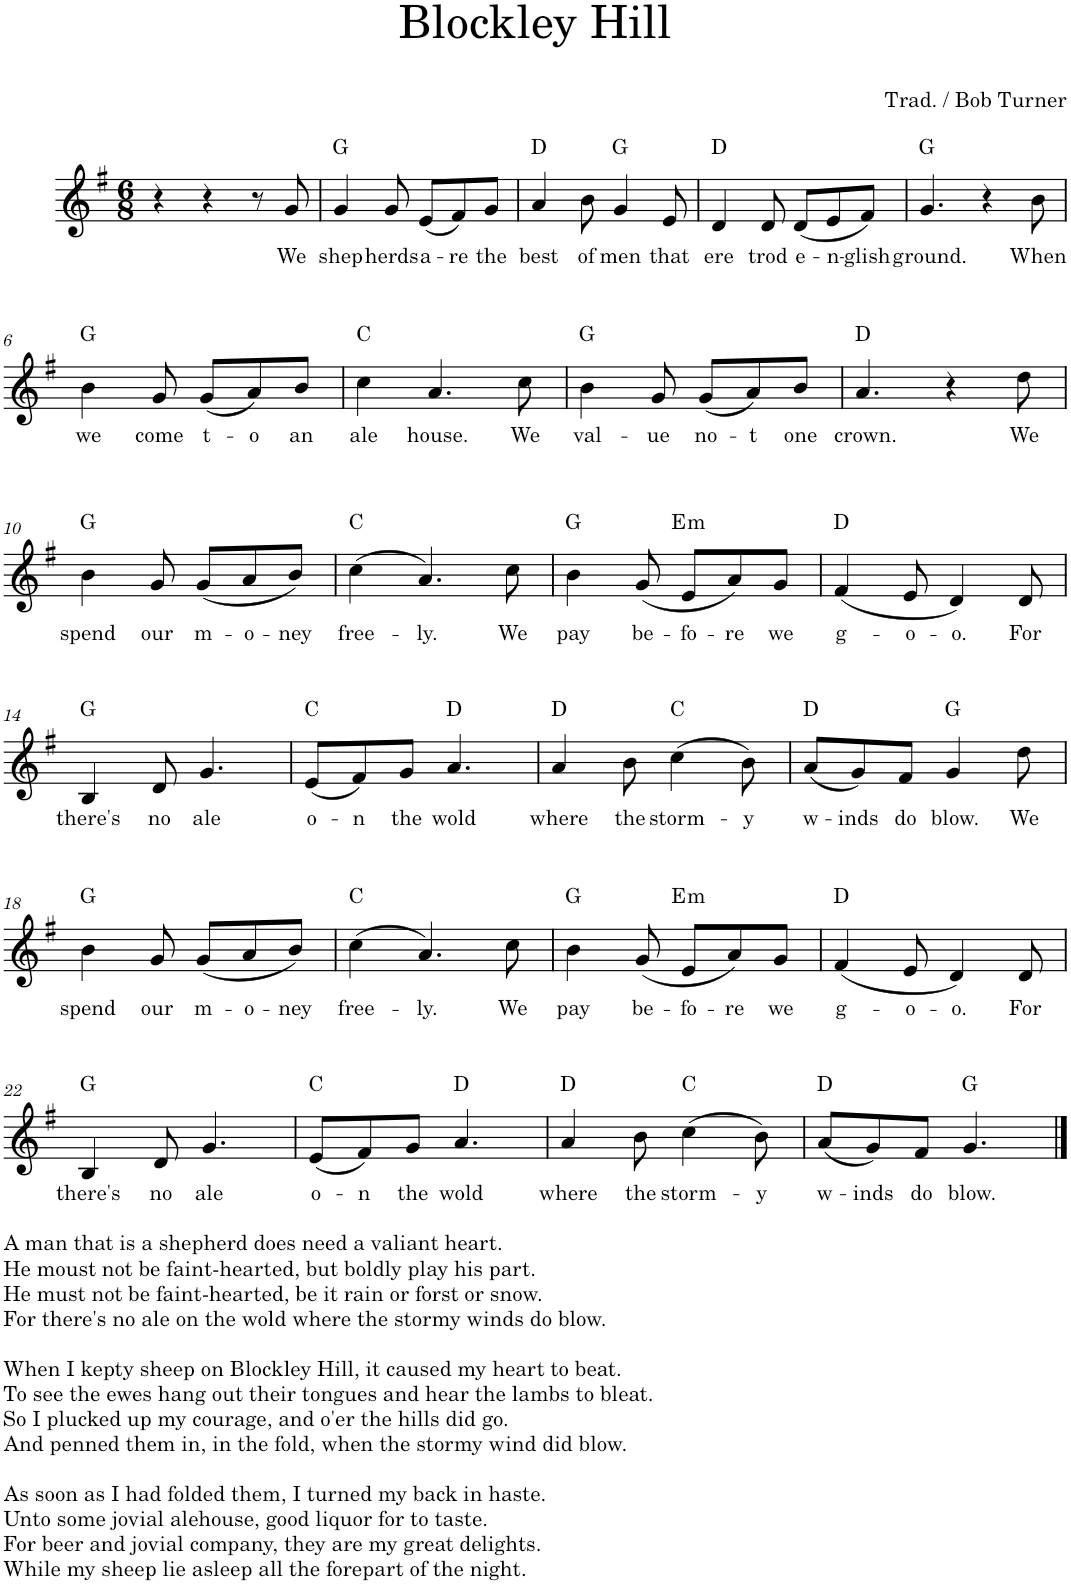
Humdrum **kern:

**kern	**text	**harte
*part1	*part1	*part1
*staff1	*staff1	*
*I"Piano	*	*
*I'Pno.	*	*
*clefG2	*	*
*k[f#]	*	*
*M6/8	*	*
=1	=1	=1
4r	.	.
4r	.	.
8r	.	.
!	!LO:LY:b	!
8g/	We	.
=2	=2	=2
!	!LO:LY:b	!
4g/	shep	G:maj
!	!LO:LY:b	!
8g/	herds	.
!	!LO:LY:b	!
(8e/L	a-	.
!	!LO:LY:b	!
8f#/)	-re	.
!	!LO:LY:b	!
8g/J	the	.
=3	=3	=3
!	!LO:LY:b	!
4a/	best	D:maj
!	!LO:LY:b	!
8b\	of	.
!	!LO:LY:b	!
4g/	men	G:maj
!	!LO:LY:b	!
8e/	that	.
=4	=4	=4
!	!LO:LY:b	!
4d/	ere	D:maj
!	!LO:LY:b	!
8d/	trod	.
!	!LO:LY:b	!
(8d/L	e-	.
!	!LO:LY:b	!
8e/	-n-	.
!	!LO:LY:b	!
8f#/J)	-glish	.
=5	=5	=5
!	!LO:LY:b	!
4.g/	ground.	G:maj
4r	.	.
!	!LO:LY:b	!
8b\	When	.
!!LO:LB:g=z
=6	=6	=6
!	!LO:LY:b	!
4b\	we	G:maj
!	!LO:LY:b	!
8g/	come	.
!	!LO:LY:b	!
(8g/L	t-	.
!	!LO:LY:b	!
8a/)	-o	.
!	!LO:LY:b	!
8b/J	an	.
=7	=7	=7
!	!LO:LY:b	!
4cc\	ale	C:maj
!	!LO:LY:b	!
4.a/	house.	.
!	!LO:LY:b	!
8cc\	We	.
=8	=8	=8
!	!LO:LY:b	!
4b\	val-	G:maj
!	!LO:LY:b	!
8g/	-ue	.
!	!LO:LY:b	!
(8g/L	no-	.
!	!LO:LY:b	!
8a/)	-t	.
!	!LO:LY:b	!
8b/J	one	.
=9	=9	=9
!	!LO:LY:b	!
4.a/	crown.	D:maj
4r	.	.
!	!LO:LY:b	!
8dd\	We	.
!!LO:LB:g=z
=10	=10	=10
!	!LO:LY:b	!
4b\	spend	G:maj
!	!LO:LY:b	!
8g/	our	.
!	!LO:LY:b	!
(8g/L	m-	.
!	!LO:LY:b	!
8a/	-o-	.
!	!LO:LY:b	!
8b/J)	-ney	.
=11	=11	=11
!	!LO:LY:b	!
(4cc\	free-	C:maj
!	!LO:LY:b	!
4.a/)	-ly.	.
!	!LO:LY:b	!
8cc\	We	.
=12	=12	=12
!	!LO:LY:b	!
4b\	pay	G:maj
!	!LO:LY:b	!
(8g/	be-	.
!	!LO:LY:b	!LO:H:kt=m
8e/L	-fo-	E:min
!	!LO:LY:b	!
8a/)	-re	.
!	!LO:LY:b	!
8g/J	we	.
=13	=13	=13
!	!LO:LY:b	!
(4f#/	g-	D:maj
!	!LO:LY:b	!
8e/	-o-	.
!	!LO:LY:b	!
4d/)	-o.	.
!	!LO:LY:b	!
8d/	For	.
!!LO:LB:g=z
=14	=14	=14
!	!LO:LY:b	!
4B/	there's	G:maj
!	!LO:LY:b	!
8d/	no	.
!	!LO:LY:b	!
4.g/	ale	.
=15	=15	=15
!	!LO:LY:b	!
(8e/L	o-	C:maj
!	!LO:LY:b	!
8f#/)	-n	.
!	!LO:LY:b	!
8g/J	the	.
!	!LO:LY:b	!
4.a/	wold	D:maj
=16	=16	=16
!	!LO:LY:b	!
4a/	where	D:maj
!	!LO:LY:b	!
8b\	the	.
!	!LO:LY:b	!
(4cc\	storm-	C:maj
!	!LO:LY:b	!
8b\)	-y	.
=17	=17	=17
!	!LO:LY:b	!
(8a/L	w-	D:maj
!	!LO:LY:b	!
8g/)	-inds	.
!	!LO:LY:b	!
8f#/J	do	.
!	!LO:LY:b	!
4g/	blow.	G:maj
!	!LO:LY:b	!
8dd\	We	.
!!LO:LB:g=z
=18	=18	=18
!	!LO:LY:b	!
4b\	spend	G:maj
!	!LO:LY:b	!
8g/	our	.
!	!LO:LY:b	!
(8g/L	m-	.
!	!LO:LY:b	!
8a/	-o-	.
!	!LO:LY:b	!
8b/J)	-ney	.
=19	=19	=19
!	!LO:LY:b	!
(4cc\	free-	C:maj
!	!LO:LY:b	!
4.a/)	-ly.	.
!	!LO:LY:b	!
8cc\	We	.
=20	=20	=20
!	!LO:LY:b	!
4b\	pay	G:maj
!	!LO:LY:b	!
(8g/	be-	.
!	!LO:LY:b	!LO:H:kt=m
8e/L	-fo-	E:min
!	!LO:LY:b	!
8a/)	-re	.
!	!LO:LY:b	!
8g/J	we	.
=21	=21	=21
!	!LO:LY:b	!
(4f#/	g-	D:maj
!	!LO:LY:b	!
8e/	-o-	.
!	!LO:LY:b	!
4d/)	-o.	.
!	!LO:LY:b	!
8d/	For	.
!!LO:LB:g=z
=22	=22	=22
!LO:TX:b:t=A man that is a shepherd does need a valiant heart.	!	!
!LO:TX:b:t=He moust not be faint-hearted, but boldly play his part.	!	!
!LO:TX:b:t=He must not be faint-hearted, be it rain or forst or snow.	!	!
!LO:TX:b:t=For there's no ale on the wold where the stormy winds do blow.	!	!
!LO:TX:b:t=When I kepty sheep on Blockley Hill, it caused my heart to beat.	!	!
!LO:TX:b:t=To see the ewes hang out their tongues and hear the lambs to bleat.	!	!
!LO:TX:b:t=So I plucked up my courage, and o'er the hills did go.	!	!
!LO:TX:b:t=And penned them in, in the fold, when the stormy wind did blow.	!	!
!LO:TX:b:t=As soon as I had folded them, I turned my back in haste.	!	!
!LO:TX:b:t=Unto some jovial alehouse, good liquor for to taste.	!	!
!LO:TX:b:t=For beer and jovial company, they are my great delights.	!	!
!LO:TX:b:t=While my sheep lie asleep all the forepart of the night.	!	!
!	!LO:LY:b	!
4B/	there's	G:maj
!	!LO:LY:b	!
8d/	no	.
!	!LO:LY:b	!
4.g/	ale	.
=23	=23	=23
!	!LO:LY:b	!
(8e/L	o-	C:maj
!	!LO:LY:b	!
8f#/)	-n	.
!	!LO:LY:b	!
8g/J	the	.
!	!LO:LY:b	!
4.a/	wold	D:maj
=24	=24	=24
!	!LO:LY:b	!
4a/	where	D:maj
!	!LO:LY:b	!
8b\	the	.
!	!LO:LY:b	!
(4cc\	storm-	C:maj
!	!LO:LY:b	!
8b\)	-y	.
=25	=25	=25
!	!LO:LY:b	!
(8a/L	w-	D:maj
!	!LO:LY:b	!
8g/)	-inds	.
!	!LO:LY:b	!
8f#/J	do	.
!	!LO:LY:b	!
4.g/	blow.	G:maj
==	==	==
*-	*-	*-
